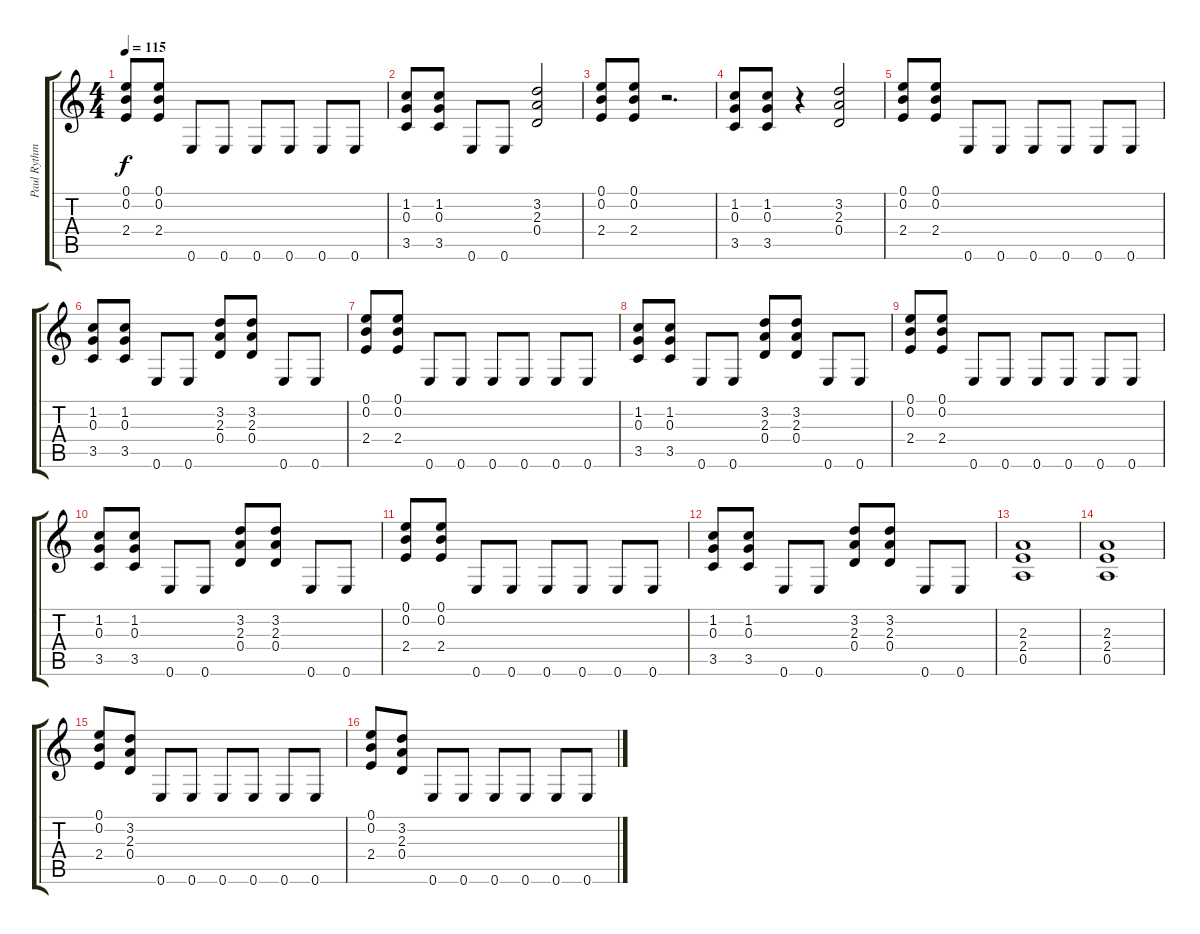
\track ("Paul Rythm" "Paul Rythm") {instrument distortionguitar}
\staff {score tabs}
\tuning (E4 B3 G3 D3 A2 E2) {hide}
\ts (4 4)
\tempo 115
\clef g2
\ks c
(0.1 0.2 2.4).8{dy f} (0.1 0.2 2.4).8 0.6.8 0.6.8 0.6.8 0.6.8 0.6.8 0.6.8 |
(1.2 0.3 3.5).8 (1.2 0.3 3.5).8 0.6.8 0.6.8 (3.2 2.3 0.4).2 |
(0.1 0.2 2.4).8 (0.1 0.2 2.4).8 r.2{d} |
(1.2 0.3 3.5).8 (1.2 0.3 3.5).8 r.4 (3.2 2.3 0.4).2 |
(0.1 0.2 2.4).8 (0.1 0.2 2.4).8 0.6.8 0.6.8 0.6.8 0.6.8 0.6.8 0.6.8 |
(1.2 0.3 3.5).8 (1.2 0.3 3.5).8 0.6.8 0.6.8 (3.2 2.3 0.4).8 (3.2 2.3 0.4).8 0.6.8 0.6.8 |
(0.1 0.2 2.4).8 (0.1 0.2 2.4).8 0.6.8 0.6.8 0.6.8 0.6.8 0.6.8 0.6.8 |
(1.2 0.3 3.5).8 (1.2 0.3 3.5).8 0.6.8 0.6.8 (3.2 2.3 0.4).8 (3.2 2.3 0.4).8 0.6.8 0.6.8 |
(0.1 0.2 2.4).8 (0.1 0.2 2.4).8 0.6.8 0.6.8 0.6.8 0.6.8 0.6.8 0.6.8 |
(1.2 0.3 3.5).8 (1.2 0.3 3.5).8 0.6.8 0.6.8 (3.2 2.3 0.4).8 (3.2 2.3 0.4).8 0.6.8 0.6.8 |
(0.1 0.2 2.4).8 (0.1 0.2 2.4).8 0.6.8 0.6.8 0.6.8 0.6.8 0.6.8 0.6.8 |
(1.2 0.3 3.5).8 (1.2 0.3 3.5).8 0.6.8 0.6.8 (3.2 2.3 0.4).8 (3.2 2.3 0.4).8 0.6.8 0.6.8 |
(2.3 2.4 0.5).1 |
(2.3 2.4 0.5).1 |
(0.1 0.2 2.4).8 (3.2 2.3 0.4).8 0.6.8 0.6.8 0.6.8 0.6.8 0.6.8 0.6.8 |
(0.1 0.2 2.4).8 (3.2 2.3 0.4).8 0.6.8 0.6.8 0.6.8 0.6.8 0.6.8 0.6.8
